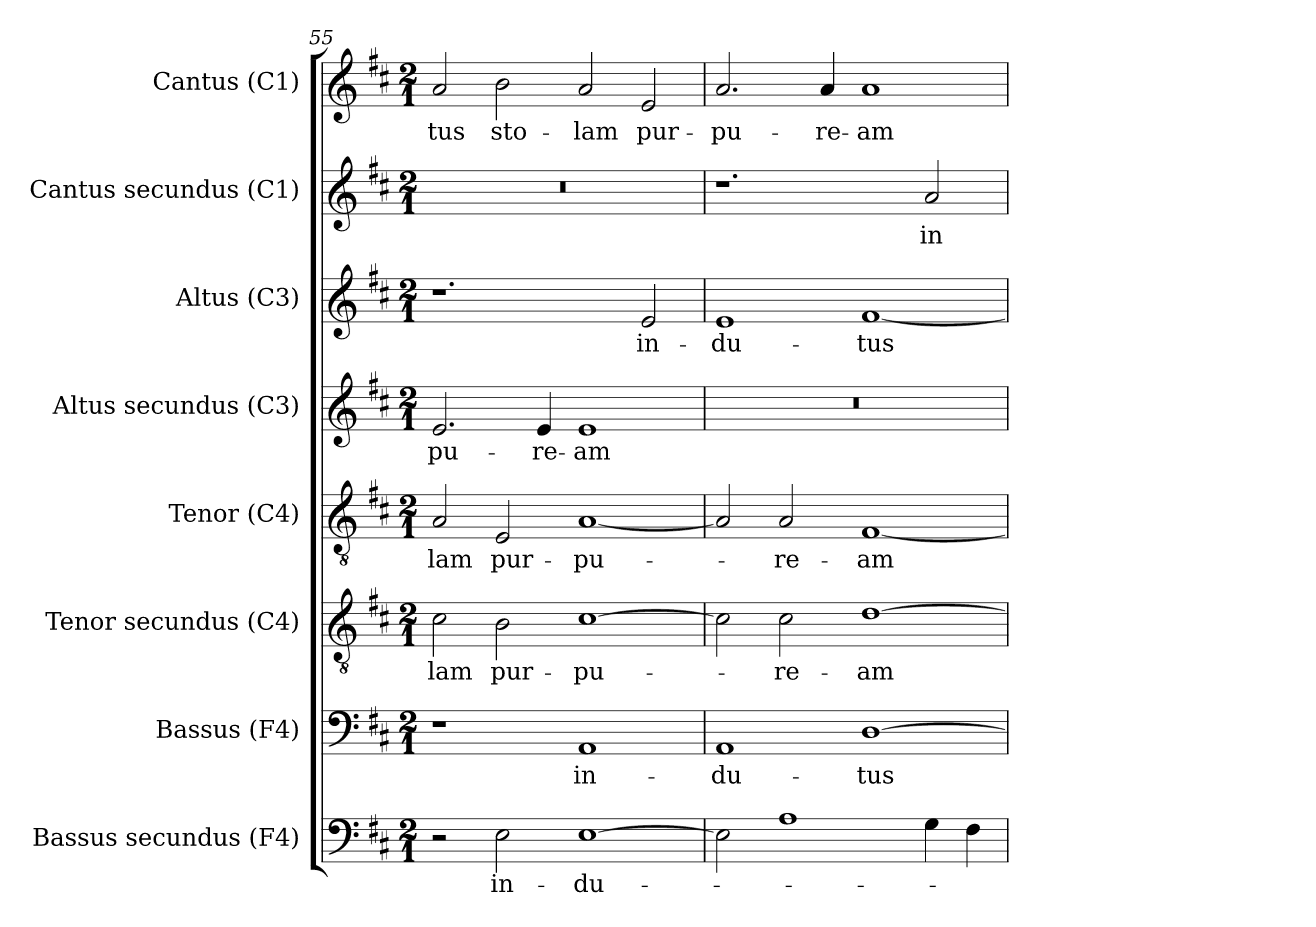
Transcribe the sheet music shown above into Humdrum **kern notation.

**kern	**text	**kern	**text	**kern	**text	**kern	**text	**kern	**text	**kern	**text	**kern	**text	**kern	**text
*part8	*part8	*part7	*part7	*part6	*part6	*part5	*part5	*part4	*part4	*part3	*part3	*part2	*part2	*part1	*part1
*staff8	*staff8	*staff7	*staff7	*staff6	*staff6	*staff5	*staff5	*staff4	*staff4	*staff3	*staff3	*staff2	*staff2	*staff1	*staff1
*I"Bassus secundus (F4)	*	*I"Bassus (F4)	*	*I"Tenor secundus (C4)	*	*I"Tenor (C4)	*	*I"Altus secundus (C3)	*	*I"Altus (C3)	*	*I"Cantus secundus (C1)	*	*I"Cantus (C1)	*
*I'B2	*	*I'B.	*	*I'T2	*	*I'T.	*	*I'A2	*	*I'A.	*	*I'C2	*	*I'C.	*
*clefF4	*	*clefF4	*	*clefGv2	*	*clefGv2	*	*clefG2	*	*clefG2	*	*clefG2	*	*clefG2	*
*	*	*	*	*	*	*ITrd7c12	*	*	*	*	*	*	*	*	*
*k[f#c#]	*	*k[f#c#]	*	*k[f#c#]	*	*k[f#c#]	*	*k[f#c#]	*	*k[f#c#]	*	*k[f#c#]	*	*k[f#c#]	*
*D:	*	*D:	*	*D:	*	*D:	*	*D:	*	*D:	*	*D:	*	*D:	*
*M2/1	*	*M2/1	*	*M2/1	*	*M2/1	*	*M2/1	*	*M2/1	*	*M2/1	*	*M2/1	*
=55	=55	=55	=55	=55	=55	=55	=55	=55	=55	=55	=55	=55	=55	=55	=55
!	!	!	!	!	!LO:LY:b:color=#000000	!	!	!	!	!	!	!	!	!	!
!	!	!	!	!	!	!	!LO:LY:b:color=#000000	!	!	!	!	!	!	!	!
!	!	!	!	!	!	!	!	!	!LO:LY:b:color=#000000	!	!	!LO:N:vis=1	!	!	!
!	!	!	!	!	!	!	!	!	!	!	!	!	!	!	!LO:LY:b:color=#000000
2r	.	1r	.	2c#i\	-lam	2AAi/	-lam	2.ei/	-pu-	1.r	.	0r	.	2ai/	-tus
!	!LO:LY:b:color=#000000	!	!	!	!	!	!	!	!	!	!	!	!	!	!
!	!	!	!	!	!LO:LY:b:color=#000000	!	!	!	!	!	!	!	!	!	!
!	!	!	!	!	!	!	!LO:LY:b:color=#000000	!	!	!	!	!	!	!	!
!	!	!	!	!	!	!	!	!	!	!	!	!	!	!	!LO:LY:b:color=#000000
2Ei\	in-	.	.	2Bi\	pur-	2EEi/	pur-	.	.	.	.	.	.	2bi\	sto-
!	!	!	!	!	!	!	!	!	!LO:LY:b:color=#000000	!	!	!	!	!	!
.	.	.	.	.	.	.	.	4ei/	-re-	.	.	.	.	.	.
!	!LO:LY:b:color=#000000	!	!	!	!	!	!	!	!	!	!	!	!	!	!
!	!	!	!LO:LY:b:color=#000000	!	!	!	!	!	!	!	!	!	!	!	!
!	!	!	!	!	!LO:LY:b:color=#000000	!	!	!	!	!	!	!	!	!	!
!	!	!	!	!	!	!	!LO:LY:b:color=#000000	!	!	!	!	!	!	!	!
!	!	!	!	!	!	!	!	!	!LO:LY:b:color=#000000	!	!	!	!	!	!
!	!	!	!	!	!	!	!	!	!	!	!	!	!	!	!LO:LY:b:color=#000000
[1Ei	-du-	1AAi	in-	[1c#i	-pu-	[1AAi	-pu-	1ei	-am	.	.	.	.	2ai/	-lam
!	!	!	!	!	!	!	!	!	!	!	!LO:LY:b:color=#000000	!	!	!	!
!	!	!	!	!	!	!	!	!	!	!	!	!	!	!	!LO:LY:b:color=#000000
.	.	.	.	.	.	.	.	.	.	2ei/	in-	.	.	2ei/	pur-
=56	=56	=56	=56	=56	=56	=56	=56	=56	=56	=56	=56	=56	=56	=56	=56
!	!	!	!LO:LY:b:color=#000000	!	!	!	!	!LO:N:vis=1	!	!	!	!	!	!	!
!	!	!	!	!	!	!	!	!	!	!	!LO:LY:b:color=#000000	!	!	!	!
!	!	!	!	!	!	!	!	!	!	!	!	!	!	!	!LO:LY:b:color=#000000
2Ei\]	.	1AAi	-du-	2c#i\]	.	2AAi/]	.	0r	.	1ei	-du-	1.r	.	2.ai/	-pu-
!	!	!	!	!	!LO:LY:b:color=#000000	!	!	!	!	!	!	!	!	!	!
!	!	!	!	!	!	!	!LO:LY:b:color=#000000	!	!	!	!	!	!	!	!
1Ai	.	.	.	2c#i\	-re-	2AAi/	-re-	.	.	.	.	.	.	.	.
!	!	!	!	!	!	!	!	!	!	!	!	!	!	!	!LO:LY:b:color=#000000
.	.	.	.	.	.	.	.	.	.	.	.	.	.	4ai/	-re-
!	!	!	!LO:LY:b:color=#000000	!	!	!	!	!	!	!	!	!	!	!	!
!	!	!	!	!	!LO:LY:b:color=#000000	!	!	!	!	!	!	!	!	!	!
!	!	!	!	!	!	!	!LO:LY:b:color=#000000	!	!	!	!	!	!	!	!
!	!	!	!	!	!	!	!	!	!	!	!LO:LY:b:color=#000000	!	!	!	!
!	!	!	!	!	!	!	!	!	!	!	!	!	!	!	!LO:LY:b:color=#000000
.	.	[1Di	-tus	[1di	-am	[1FF#i	-am	.	.	[1f#i	-tus	.	.	1ai	-am
!	!	!	!	!	!	!	!	!	!	!	!	!	!LO:LY:b:color=#000000	!	!
4Gi\	.	.	.	.	.	.	.	.	.	.	.	2ai/	in-	.	.
4F#i\	.	.	.	.	.	.	.	.	.	.	.	.	.	.	.
=	=	=	=	=	=	=	=	=	=	=	=	=	=	=	=
*-	*-	*-	*-	*-	*-	*-	*-	*-	*-	*-	*-	*-	*-	*-	*-
